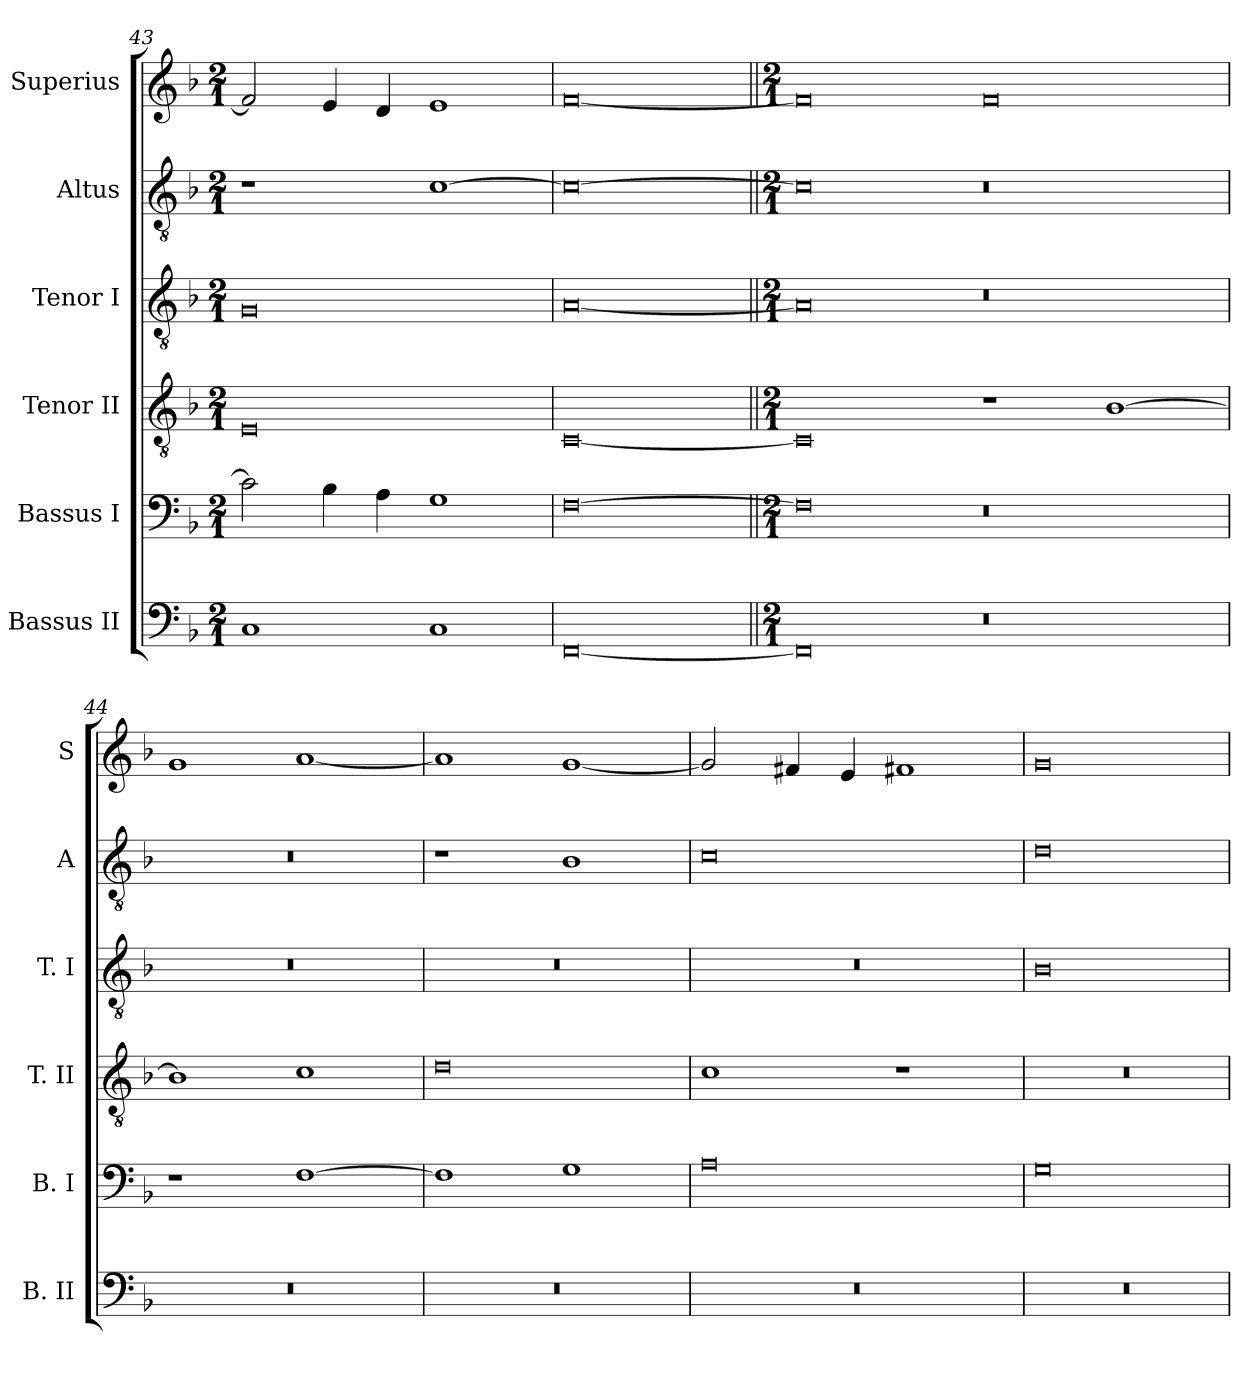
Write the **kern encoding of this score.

**kern	**kern	**kern	**kern	**kern	**kern
*part6	*part5	*part4	*part3	*part2	*part1
*staff6	*staff5	*staff4	*staff3	*staff2	*staff1
*I"Bassus II	*I"Bassus I	*I"Tenor II	*I"Tenor I	*I"Altus	*I"Superius
*I'B. II	*I'B. I	*I'T. II	*I'T. I	*I'A	*I'S
*clefF4	*clefF4	*clefGv2	*clefGv2	*clefGv2	*clefG2
*k[b-]	*k[b-]	*k[b-]	*k[b-]	*k[b-]	*k[b-]
*F:	*F:	*F:	*F:	*F:	*F:
*M2/1	*M2/1	*M2/1	*M2/1	*M2/1	*M2/1
=43	=43	=43	=43	=43	=43
1C	2c]	0E	0G	1r	2f]
.	4B-	.	.	.	4e
.	4A	.	.	.	4d
1C	1G	.	.	[1c	1e
=	=	=	=	=	=
[0FF	[0F	[0C	[0A	0c_	[0f
=||	=||	=||	=||	=||	=||
*M2/1	*M2/1	*M2/1	*M2/1	*M2/1	*M2/1
0FF]	0F]	0C]	0A]	0c]	0f]
0r	0r	1r	0r	0r	0f
.	.	[1B-	.	.	.
=44	=44	=44	=44	=44	=44
0r	1r	1B-]	0r	0r	1g
.	[1F	1c	.	.	[1a
=45	=45	=45	=45	=45	=45
0r	1F]	0d	0r	1r	1a]
.	1G	.	.	1B-	[1g
=46	=46	=46	=46	=46	=46
0r	0A	1c	0r	0c	2g]
.	.	.	.	.	4f#X
.	.	.	.	.	4e
.	.	1r	.	.	1f#X
=47	=47	=47	=47	=47	=47
0r	0G	0r	0B-	0d	0g
=	=	=	=	=	=
*-	*-	*-	*-	*-	*-
